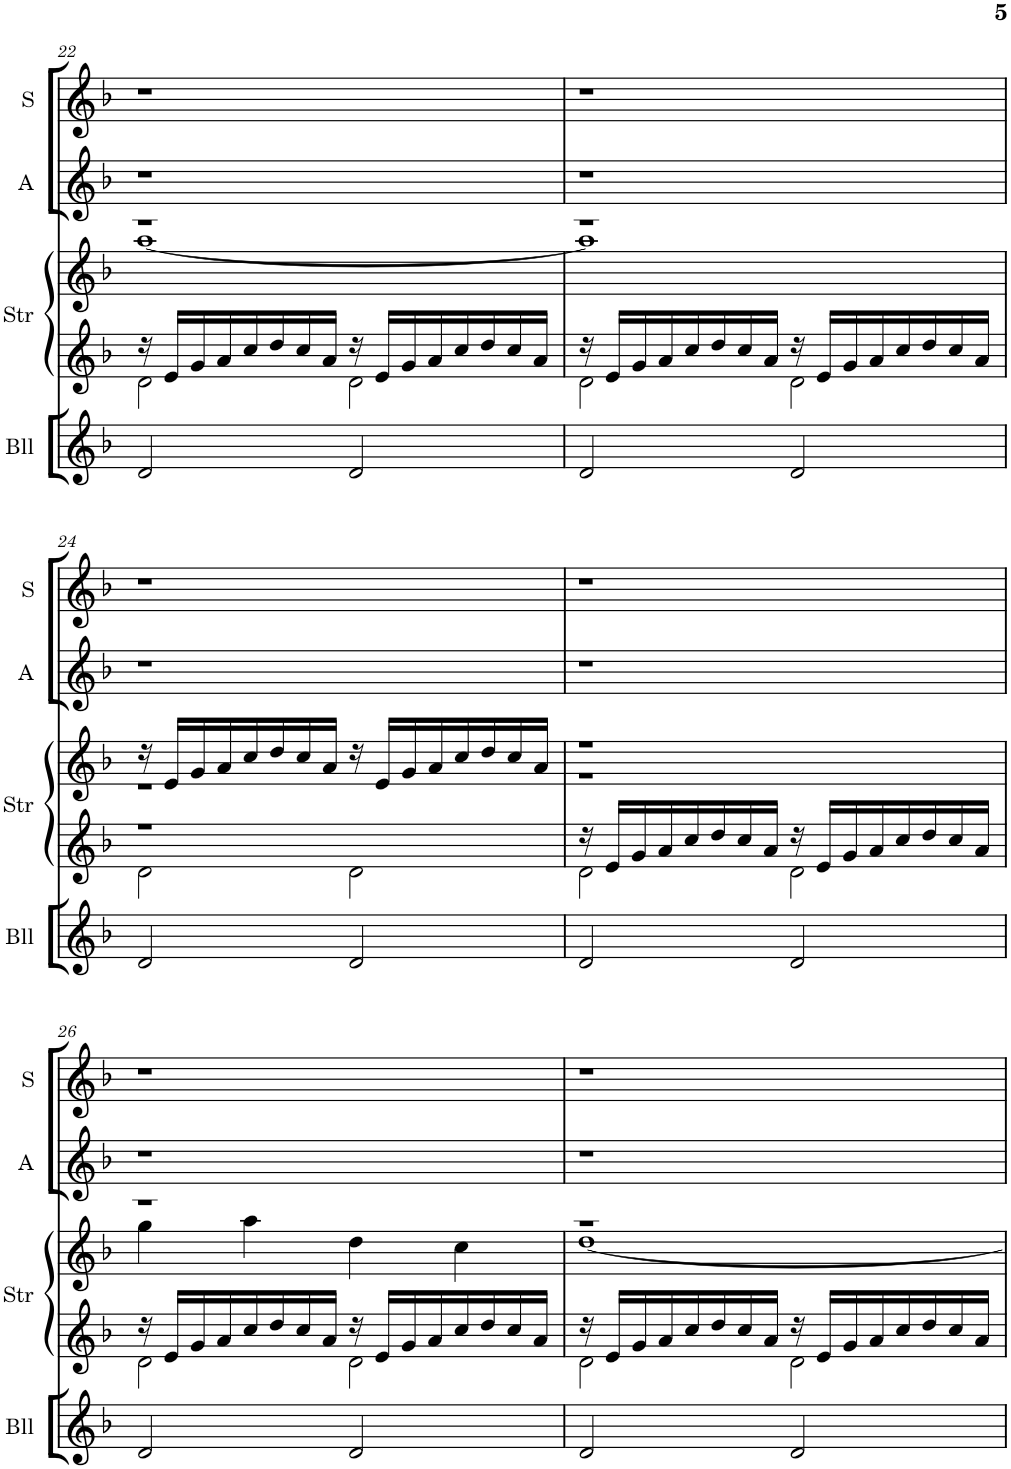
**kern	**kern	**kern	**kern	**kern
*part4	*part3	*part3	*part2	*part1
*staff5	*staff4	*staff3	*staff2	*staff1
*I"Bells	*I"Strings	*	*I"Alto	*I"Soprano
*I'Bll	*I'Str	*	*I'A	*I'S
!!LO:PB:g=z
*clefG2	*clefG2	*clefG2	*clefG2	*clefG2
*k[b-]	*k[b-]	*k[b-]	*k[b-]	*k[b-]
*F:	*F:	*F:	*F:	*F:
*M4/4	*M4/4	*M4/4	*M4/4	*M4/4
=22	=22	=22	=22	=22
*	*^	*^	*	*
2d/	16r	2d\	1r	[1aa	1r	1r
.	16e/LL	.	.	.	.	.
.	16g/	.	.	.	.	.
.	16a/	.	.	.	.	.
.	16cc/	.	.	.	.	.
.	16dd/	.	.	.	.	.
.	16cc/	.	.	.	.	.
.	16a/JJ	.	.	.	.	.
2d/	16r	2d\	.	.	.	.
.	16e/LL	.	.	.	.	.
.	16g/	.	.	.	.	.
.	16a/	.	.	.	.	.
.	16cc/	.	.	.	.	.
.	16dd/	.	.	.	.	.
.	16cc/	.	.	.	.	.
.	16a/JJ	.	.	.	.	.
=23	=23	=23	=23	=23	=23	=23
2d/	16r	2d\	1r	1aa]	1r	1r
.	16e/LL	.	.	.	.	.
.	16g/	.	.	.	.	.
.	16a/	.	.	.	.	.
.	16cc/	.	.	.	.	.
.	16dd/	.	.	.	.	.
.	16cc/	.	.	.	.	.
.	16a/JJ	.	.	.	.	.
2d/	16r	2d\	.	.	.	.
.	16e/LL	.	.	.	.	.
.	16g/	.	.	.	.	.
.	16a/	.	.	.	.	.
.	16cc/	.	.	.	.	.
.	16dd/	.	.	.	.	.
.	16cc/	.	.	.	.	.
.	16a/JJ	.	.	.	.	.
!!LO:LB:g=z
=24	=24	=24	=24	=24	=24	=24
2d/	1r	2d\	16r	1r	1r	1r
.	.	.	16e/LL	.	.	.
.	.	.	16g/	.	.	.
.	.	.	16a/	.	.	.
.	.	.	16cc/	.	.	.
.	.	.	16dd/	.	.	.
.	.	.	16cc/	.	.	.
.	.	.	16a/JJ	.	.	.
2d/	.	2d\	16r	.	.	.
.	.	.	16e/LL	.	.	.
.	.	.	16g/	.	.	.
.	.	.	16a/	.	.	.
.	.	.	16cc/	.	.	.
.	.	.	16dd/	.	.	.
.	.	.	16cc/	.	.	.
.	.	.	16a/JJ	.	.	.
=25	=25	=25	=25	=25	=25	=25
2d/	16r	2d\	1r	1r	1r	1r
.	16e/LL	.	.	.	.	.
.	16g/	.	.	.	.	.
.	16a/	.	.	.	.	.
.	16cc/	.	.	.	.	.
.	16dd/	.	.	.	.	.
.	16cc/	.	.	.	.	.
.	16a/JJ	.	.	.	.	.
2d/	16r	2d\	.	.	.	.
.	16e/LL	.	.	.	.	.
.	16g/	.	.	.	.	.
.	16a/	.	.	.	.	.
.	16cc/	.	.	.	.	.
.	16dd/	.	.	.	.	.
.	16cc/	.	.	.	.	.
.	16a/JJ	.	.	.	.	.
!!LO:LB:g=z
=26	=26	=26	=26	=26	=26	=26
2d/	16r	2d\	1r	4gg\	1r	1r
.	16e/LL	.	.	.	.	.
.	16g/	.	.	.	.	.
.	16a/	.	.	.	.	.
.	16cc/	.	.	4aa\	.	.
.	16dd/	.	.	.	.	.
.	16cc/	.	.	.	.	.
.	16a/JJ	.	.	.	.	.
2d/	16r	2d\	.	4dd\	.	.
.	16e/LL	.	.	.	.	.
.	16g/	.	.	.	.	.
.	16a/	.	.	.	.	.
.	16cc/	.	.	4cc\	.	.
.	16dd/	.	.	.	.	.
.	16cc/	.	.	.	.	.
.	16a/JJ	.	.	.	.	.
=27	=27	=27	=27	=27	=27	=27
2d/	16r	2d\	1r	[1dd	1r	1r
.	16e/LL	.	.	.	.	.
.	16g/	.	.	.	.	.
.	16a/	.	.	.	.	.
.	16cc/	.	.	.	.	.
.	16dd/	.	.	.	.	.
.	16cc/	.	.	.	.	.
.	16a/JJ	.	.	.	.	.
2d/	16r	2d\	.	.	.	.
.	16e/LL	.	.	.	.	.
.	16g/	.	.	.	.	.
.	16a/	.	.	.	.	.
.	16cc/	.	.	.	.	.
.	16dd/	.	.	.	.	.
.	16cc/	.	.	.	.	.
.	16a/JJ	.	.	.	.	.
*	*v	*v	*	*	*	*
*	*	*v	*v	*	*
=	=	=	=	=
*-	*-	*-	*-	*-
